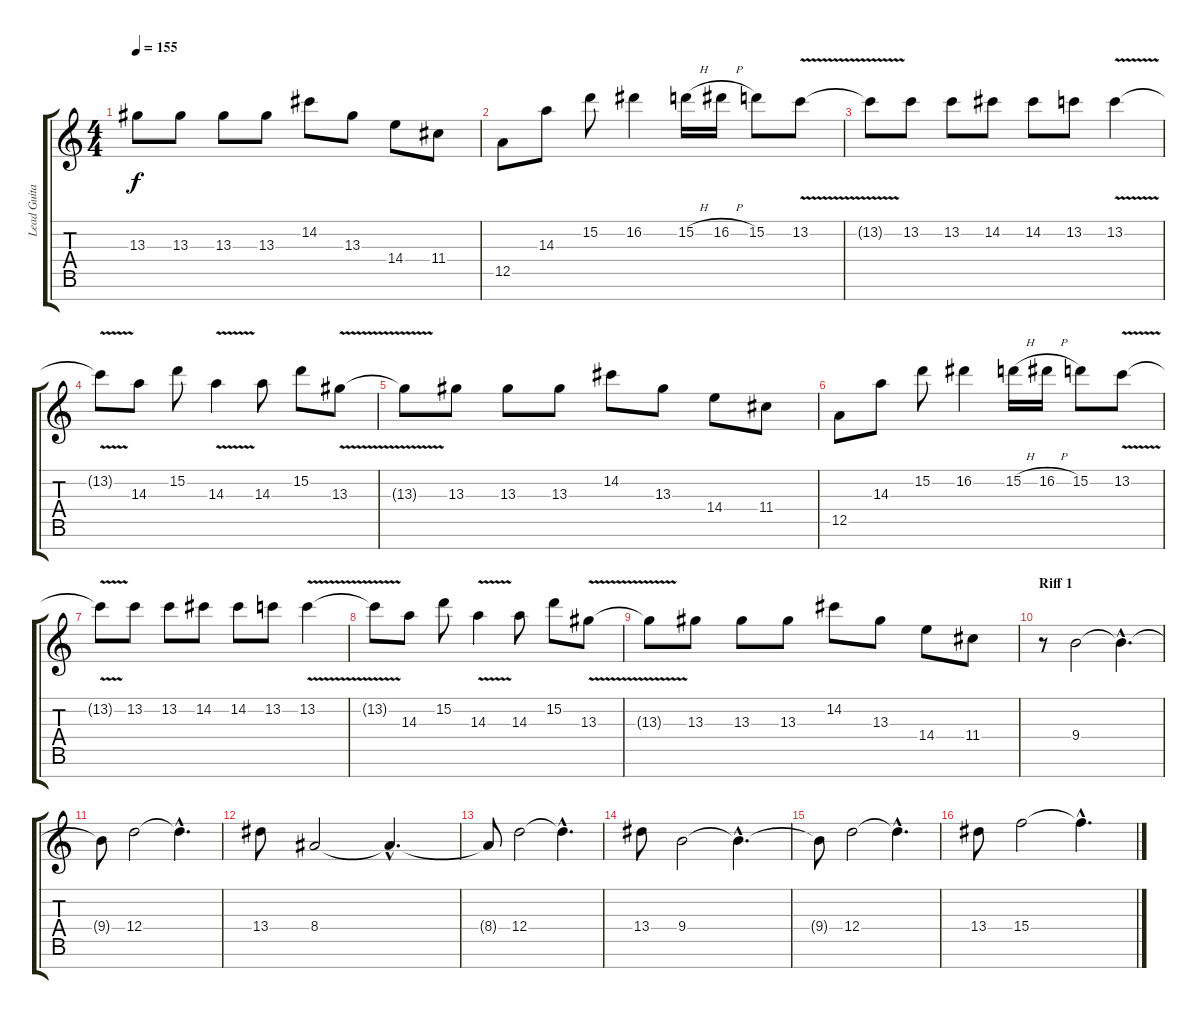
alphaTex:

\track ("Lead Guitar" "Lead Guita") {instrument distortionguitar}
\staff {score tabs}
\tuning (E4 B3 G3 D3 A2 E2 B1) {hide}
\ts (4 4)
\tempo 155
\clef g2
\ks c
13.3{t}.8{dy f} 13.3.8 13.3.8 13.3.8 14.2.8 13.3.8 14.4.8 11.4.8 |
12.5.8 14.3.8 15.2.8 16.2.4 15.2{h}.16 16.2{h}.16 15.2.8 13.2{v}.8 |
13.2{t}.8 13.2.8 13.2.8 14.2.8 14.2.8 13.2.8 13.2{v}.4 |
13.2{t}.8 14.3.8 15.2.8 14.3{v}.4 14.3.8 15.2.8 13.3{v}.8 |
13.3{t}.8 13.3.8 13.3.8 13.3.8 14.2.8 13.3.8 14.4.8 11.4.8 |
12.5.8 14.3.8 15.2.8 16.2.4 15.2{h}.16 16.2{h}.16 15.2.8 13.2{v}.8 |
13.2{t}.8 13.2.8 13.2.8 14.2.8 14.2.8 13.2.8 13.2{v}.4 |
13.2{t}.8 14.3.8 15.2.8 14.3{v}.4 14.3.8 15.2.8 13.3{v}.8 |
13.3{t}.8 13.3.8 13.3.8 13.3.8 14.2.8 13.3.8 14.4.8 11.4.8 |
\section ("" "Riff 1")
r.8 9.4.2 9.4{hac t}.4{d} |
9.4{t}.8 12.4.2 12.4{hac t}.4{d} |
13.4.8 8.4.2 8.4{hac t}.4{d} |
8.4{t}.8 12.4.2 12.4{hac t}.4{d} |
13.4.8 9.4.2 9.4{hac t}.4{d} |
9.4{t}.8 12.4.2 12.4{hac t}.4{d} |
13.4.8 15.4.2 15.4{hac t}.4{d}
